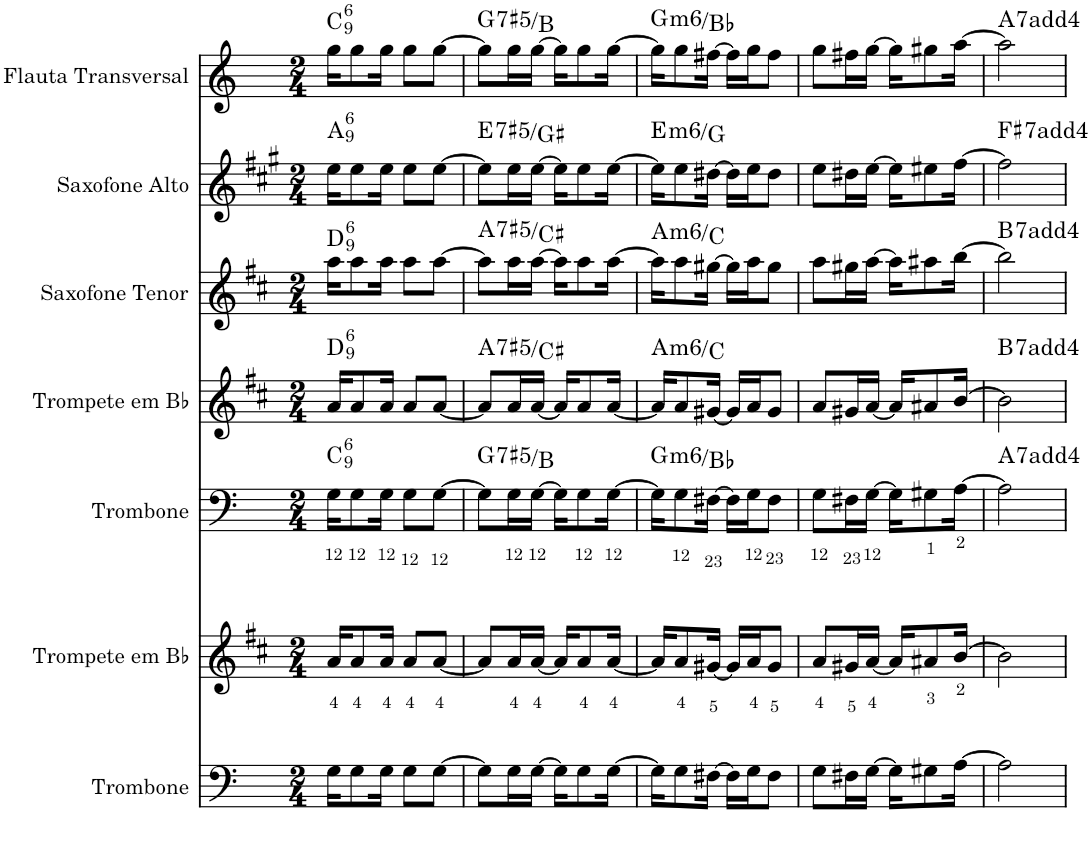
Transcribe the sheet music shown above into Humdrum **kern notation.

**kern	**kern	**kern	**harte	**kern	**harte	**kern	**harte	**kern	**harte	**kern	**harte
*part7	*part6	*part5	*part5	*part4	*part4	*part3	*part3	*part2	*part2	*part1	*part1
*staff7	*staff6	*staff5	*	*staff4	*	*staff3	*	*staff2	*	*staff1	*
*I"Trombone	*I"Trompete em Bb	*I"Trombone	*	*I"Trompete em Bb	*	*I"Saxofone Tenor	*	*I"Saxofone Alto	*	*I"Flauta Transversal	*
*I'Tbn.	*I'Tpt. em Bb	*I'Tbn.	*	*I'Tpt. em Bb	*	*I'Sax. Tn.	*	*	*	*I'Fl.	*
*clefF4	*clefG2	*clefF4	*	*clefG2	*	*clefG2	*	*clefG2	*	*clefG2	*
*	*Trd1c2	*	*	*Trd1c2	*	*Trd8c14	*	*Trd5c9	*	*	*
*k[]	*k[f#c#]	*k[]	*	*k[f#c#]	*	*k[f#c#]	*	*k[f#c#g#]	*	*k[]	*
*M2/4	*M2/4	*M2/4	*	*M2/4	*	*M2/4	*	*M2/4	*	*M2/4	*
=1	=1	=1	=1	=1	=1	=1	=1	=1	=1	=1	=1
!	!	!	!LO:H:kt=6	!	!LO:H:kt=6	!	!LO:H:kt=6	!	!LO:H:kt=6	!	!LO:H:kt=6
16G\KL	16a/KL	16G\KL	C:maj6(9)	16a/KL	D:maj6(9)	16aa\KL	D:maj6(9)	16ee\KL	A:maj6(9)	16gg\KL	C:maj6(9)
8G\	8a/	8G\	.	8a/	.	8aa\	.	8ee\	.	8gg\	.
16G\Jk	16a/Jk	16G\Jk	.	16a/Jk	.	16aa\Jk	.	16ee\Jk	.	16gg\Jk	.
8G\L	8a/L	8G\L	.	8a/L	.	8aa\L	.	8ee\L	.	8gg\L	.
[8G\J	[8a/J	[8G\J	.	[8a/J	.	[8aa\J	.	[8ee\J	.	[8gg\J	.
=2	=2	=2	=2	=2	=2	=2	=2	=2	=2	=2	=2
!	!	!	!LO:H:kt=7	!	!LO:H:kt=7	!	!LO:H:kt=7	!	!LO:H:kt=7	!	!LO:H:kt=7
8G\L]	8a/L]	8G\L]	G:(3,#5,b7)/3	8a/L]	A:(3,#5,b7)/3	8aa\L]	A:(3,#5,b7)/3	8ee\L]	E:(3,#5,b7)/3	8gg\L]	G:(3,#5,b7)/3
16G\L	16a/L	16G\L	.	16a/L	.	16aa\L	.	16ee\L	.	16gg\L	.
[16G\JJ	[16a/JJ	[16G\JJ	.	[16a/JJ	.	[16aa\JJ	.	[16ee\JJ	.	[16gg\JJ	.
16G\KL]	16a/KL]	16G\KL]	.	16a/KL]	.	16aa\KL]	.	16ee\KL]	.	16gg\KL]	.
8G\	8a/	8G\	.	8a/	.	8aa\	.	8ee\	.	8gg\	.
[16G\Jk	[16a/Jk	[16G\Jk	.	[16a/Jk	.	[16aa\Jk	.	[16ee\Jk	.	[16gg\Jk	.
=3	=3	=3	=3	=3	=3	=3	=3	=3	=3	=3	=3
!	!	!	!LO:H:kt=m6	!	!LO:H:kt=m6	!	!LO:H:kt=m6	!	!LO:H:kt=m6	!	!LO:H:kt=m6
16G\KL]	16a/KL]	16G\KL]	G:min6/b3	16a/KL]	A:min6/b3	16aa\KL]	A:min6/b3	16ee\KL]	E:min6/b3	16gg\KL]	G:min6/b3
8G\	8a/	8G\	.	8a/	.	8aa\	.	8ee\	.	8gg\	.
[16F#X\Jk	[16g#X/Jk	[16F#X\Jk	.	[16g#X/Jk	.	[16gg#X\Jk	.	[16dd#X\Jk	.	[16ff#X\Jk	.
16F#\LL]	16g#/LL]	16F#\LL]	.	16g#/LL]	.	16gg#\LL]	.	16dd#\LL]	.	16ff#\LL]	.
16G\J	16a/J	16G\J	.	16a/J	.	16aa\J	.	16ee\J	.	16gg\J	.
8F#\J	8g#/J	8F#\J	.	8g#/J	.	8gg#\J	.	8dd#\J	.	8ff#\J	.
=4	=4	=4	=4	=4	=4	=4	=4	=4	=4	=4	=4
8G\L	8a/L	8G\L	.	8a/L	.	8aa\L	.	8ee\L	.	8gg\L	.
16F#X\L	16g#X/L	16F#X\L	.	16g#X/L	.	16gg#X\L	.	16dd#X\L	.	16ff#X\L	.
[16G\JJ	[16a/JJ	[16G\JJ	.	[16a/JJ	.	[16aa\JJ	.	[16ee\JJ	.	[16gg\JJ	.
16G\KL]	16a/KL]	16G\KL]	.	16a/KL]	.	16aa\KL]	.	16ee\KL]	.	16gg\KL]	.
8G#X\	8a#X/	8G#X\	.	8a#X/	.	8aa#X\	.	8ee#X\	.	8gg#X\	.
[16A\Jk	[16b/Jk	[16A\Jk	.	[16b/Jk	.	[16bb\Jk	.	[16ff#\Jk	.	[16aa\Jk	.
=5	=5	=5	=5	=5	=5	=5	=5	=5	=5	=5	=5
!	!	!	!LO:H:kt=7	!	!LO:H:kt=7	!	!LO:H:kt=7	!	!LO:H:kt=7	!	!LO:H:kt=7
2A\]	2b\]	2A\]	A:7(4)	2b\]	B:7(4)	2bb\]	B:7(4)	2ff#\]	F#:7(4)	2aa\]	A:7(4)
=	=	=	=	=	=	=	=	=	=	=	=
*-	*-	*-	*-	*-	*-	*-	*-	*-	*-	*-	*-
